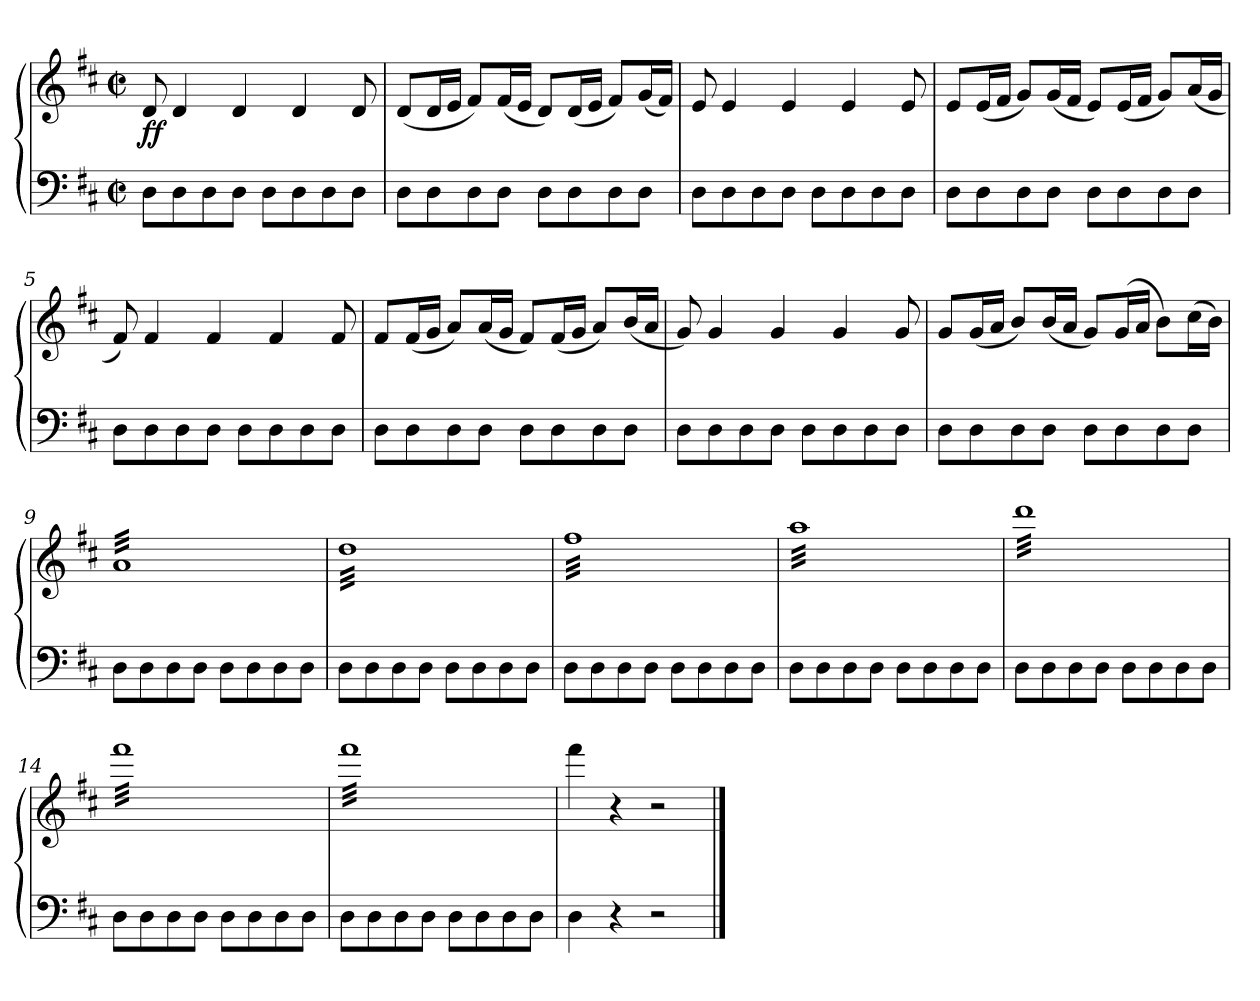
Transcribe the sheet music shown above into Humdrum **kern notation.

**kern	**kern	**dynam
*part1	*part1	*part1
*staff2	*staff1	*staff1/2
*clefF4	*clefG2	*
*k[f#c#]	*k[f#c#]	*
*M2/2	*M2/2	*
*met(c|)	*met(c|)	*
=1	=1	=1
!	!	!LO:DY:b
8D\L	8d/	ff
8D\	4d/	.
8D\	.	.
8D\J	4d/	.
8D\L	.	.
8D\	4d/	.
8D\	.	.
8D\J	8d/	.
=2	=2	=2
8D\L	(<8d/L	.
8D\	16d/L	.
.	16e/JJ	.
8D\	8f#/L)	.
8D\J	(<16f#/L	.
.	16e/JJ	.
8D\L	8d/L)	.
8D\	(<16d/L	.
.	16e/JJ	.
8D\	8f#/L)	.
8D\J	(<16g/L	.
.	16f#/JJ)	.
=3	=3	=3
8D\L	8e/	.
8D\	4e/	.
8D\	.	.
8D\J	4e/	.
8D\L	.	.
8D\	4e/	.
8D\	.	.
8D\J	8e/	.
!!LO:LB:g=z
=4	=4	=4
8D\L	8e/L	.
8D\	(<16e/L	.
.	16f#/JJ	.
8D\	8g/L)	.
8D\J	(<16g/L	.
.	16f#/JJ	.
8D\L	8e/L)	.
8D\	(<16e/L	.
.	16f#/JJ	.
8D\	8g/L)	.
8D\J	(<16a/L	.
.	16g/JJ	.
=5	=5	=5
8D\L	8f#/)	.
8D\	4f#/	.
8D\	.	.
8D\J	4f#/	.
8D\L	.	.
8D\	4f#/	.
8D\	.	.
8D\J	8f#/	.
=6	=6	=6
8D\L	8f#/L	.
8D\	(<16f#/L	.
.	16g/JJ	.
8D\	8a/L)	.
8D\J	(<16a/L	.
.	16g/JJ	.
8D\L	8f#/L)	.
8D\	(<16f#/L	.
.	16g/JJ	.
8D\	8a/L)	.
8D\J	(<16b/L	.
.	16a/JJ	.
=7	=7	=7
8D\L	8g/)	.
8D\	4g/	.
8D\	.	.
8D\J	4g/	.
8D\L	.	.
8D\	4g/	.
8D\	.	.
8D\J	8g/	.
!!LO:LB:g=z
=8	=8	=8
8D\L	8g/L	.
8D\	(<16g/L	.
.	16a/JJ	.
8D\	8b/L)	.
8D\J	(<16b/L	.
.	16a/JJ	.
8D\L	8g/L)	.
8D\	(>16g/L	.
.	16a/JJ	.
8D\	8b\L)	.
8D\J	(>16cc#\L	.
.	16b\JJ)	.
=9	=9	=9
*	*tremolo	*
8D\L	32aLLL	.
.	32a	.
.	32a	.
.	32a	.
8D\	32a	.
.	32a	.
.	32a	.
.	32a	.
8D\	32a	.
.	32a	.
.	32a	.
.	32a	.
8D\J	32a	.
.	32a	.
.	32a	.
.	32a	.
8D\L	32a	.
.	32a	.
.	32a	.
.	32a	.
8D\	32a	.
.	32a	.
.	32a	.
.	32a	.
8D\	32a	.
.	32a	.
.	32a	.
.	32a	.
8D\J	32a	.
.	32a	.
.	32a	.
.	32aJJJ	.
=10	=10	=10
8D\L	32ddLLL	.
.	32dd	.
.	32dd	.
.	32dd	.
8D\	32dd	.
.	32dd	.
.	32dd	.
.	32dd	.
8D\	32dd	.
.	32dd	.
.	32dd	.
.	32dd	.
8D\J	32dd	.
.	32dd	.
.	32dd	.
.	32dd	.
8D\L	32dd	.
.	32dd	.
.	32dd	.
.	32dd	.
8D\	32dd	.
.	32dd	.
.	32dd	.
.	32dd	.
8D\	32dd	.
.	32dd	.
.	32dd	.
.	32dd	.
8D\J	32dd	.
.	32dd	.
.	32dd	.
.	32ddJJJ	.
=11	=11	=11
8D\L	32ff#LLL	.
.	32ff#	.
.	32ff#	.
.	32ff#	.
8D\	32ff#	.
.	32ff#	.
.	32ff#	.
.	32ff#	.
8D\	32ff#	.
.	32ff#	.
.	32ff#	.
.	32ff#	.
8D\J	32ff#	.
.	32ff#	.
.	32ff#	.
.	32ff#	.
8D\L	32ff#	.
.	32ff#	.
.	32ff#	.
.	32ff#	.
8D\	32ff#	.
.	32ff#	.
.	32ff#	.
.	32ff#	.
8D\	32ff#	.
.	32ff#	.
.	32ff#	.
.	32ff#	.
8D\J	32ff#	.
.	32ff#	.
.	32ff#	.
.	32ff#JJJ	.
!!LO:LB:g=z
=12	=12	=12
8D\L	32aaLLL	.
.	32aa	.
.	32aa	.
.	32aa	.
8D\	32aa	.
.	32aa	.
.	32aa	.
.	32aa	.
8D\	32aa	.
.	32aa	.
.	32aa	.
.	32aa	.
8D\J	32aa	.
.	32aa	.
.	32aa	.
.	32aa	.
8D\L	32aa	.
.	32aa	.
.	32aa	.
.	32aa	.
8D\	32aa	.
.	32aa	.
.	32aa	.
.	32aa	.
8D\	32aa	.
.	32aa	.
.	32aa	.
.	32aa	.
8D\J	32aa	.
.	32aa	.
.	32aa	.
.	32aaJJJ	.
=13	=13	=13
8D\L	32dddLLL	.
.	32ddd	.
.	32ddd	.
.	32ddd	.
8D\	32ddd	.
.	32ddd	.
.	32ddd	.
.	32ddd	.
8D\	32ddd	.
.	32ddd	.
.	32ddd	.
.	32ddd	.
8D\J	32ddd	.
.	32ddd	.
.	32ddd	.
.	32ddd	.
8D\L	32ddd	.
.	32ddd	.
.	32ddd	.
.	32ddd	.
8D\	32ddd	.
.	32ddd	.
.	32ddd	.
.	32ddd	.
8D\	32ddd	.
.	32ddd	.
.	32ddd	.
.	32ddd	.
8D\J	32ddd	.
.	32ddd	.
.	32ddd	.
.	32dddJJJ	.
!!LO:LB:g=z
=14	=14	=14
8D\L	32fff#LLL	.
.	32fff#	.
.	32fff#	.
.	32fff#	.
8D\	32fff#	.
.	32fff#	.
.	32fff#	.
.	32fff#	.
8D\	32fff#	.
.	32fff#	.
.	32fff#	.
.	32fff#	.
8D\J	32fff#	.
.	32fff#	.
.	32fff#	.
.	32fff#	.
8D\L	32fff#	.
.	32fff#	.
.	32fff#	.
.	32fff#	.
8D\	32fff#	.
.	32fff#	.
.	32fff#	.
.	32fff#	.
8D\	32fff#	.
.	32fff#	.
.	32fff#	.
.	32fff#	.
8D\J	32fff#	.
.	32fff#	.
.	32fff#	.
.	32fff#JJJ	.
=15	=15	=15
8D\L	32fff#LLL	.
.	32fff#	.
.	32fff#	.
.	32fff#	.
8D\	32fff#	.
.	32fff#	.
.	32fff#	.
.	32fff#	.
8D\	32fff#	.
.	32fff#	.
.	32fff#	.
.	32fff#	.
8D\J	32fff#	.
.	32fff#	.
.	32fff#	.
.	32fff#	.
8D\L	32fff#	.
.	32fff#	.
.	32fff#	.
.	32fff#	.
8D\	32fff#	.
.	32fff#	.
.	32fff#	.
.	32fff#	.
8D\	32fff#	.
.	32fff#	.
.	32fff#	.
.	32fff#	.
8D\J	32fff#	.
.	32fff#	.
.	32fff#	.
.	32fff#JJJ	.
*	*Xtremolo	*
=16	=16	=16
4D\	4fff#\	.
4r	4r	.
2r	2r	.
==	==	==
*-	*-	*-
